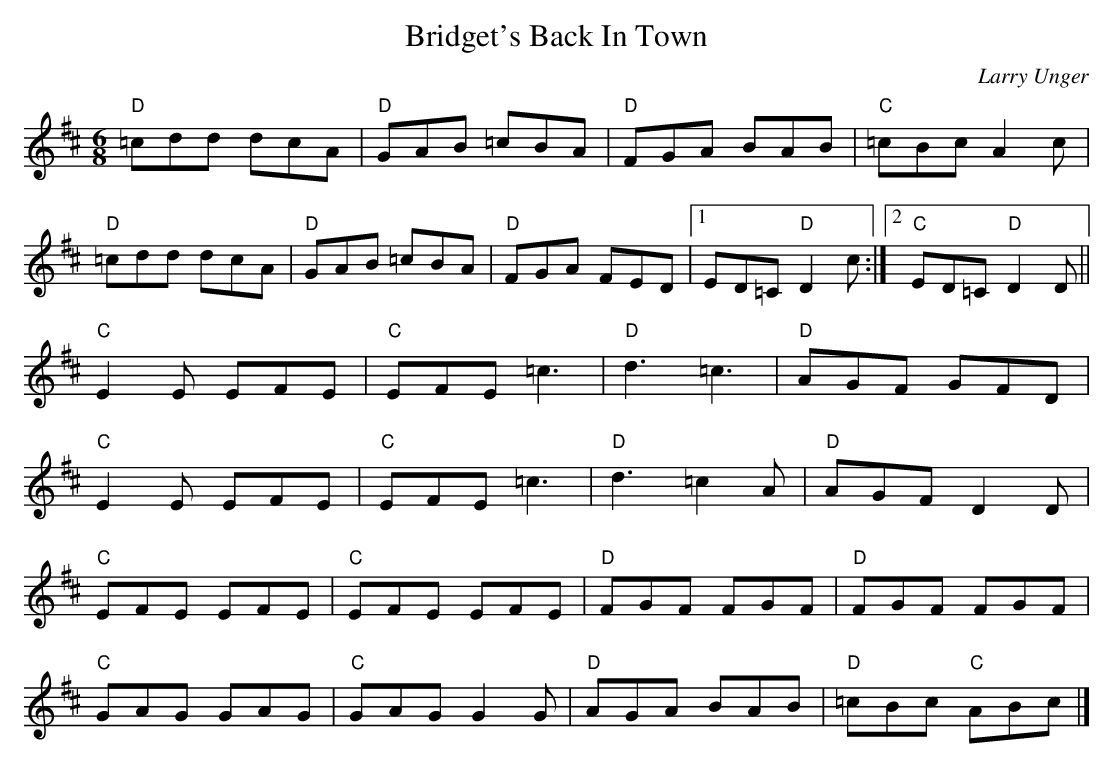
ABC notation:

X:1
T:Bridget's Back In Town
C: Larry Unger
M:6/8
L:1/8
K:D
"D"=cdd dcA|"D"GAB =cBA|"D"FGA BAB|"C"=cBc A2c|
"D"=cdd dcA|"D"GAB =cBA|"D"FGA FED |1ED=C "D"D2c:|2"C"ED=C"D"D2 D||
"C"E2E EFE |"C"EFE =c3|"D"d3 =c3|"D"AGF GFD|
"C"E2E EFE |"C"EFE =c3|"D"d3 =c2A|"D"AGF D2D|
"C"EFE EFE |"C"EFE EFE |"D"FGF FGF|"D"FGF FGF|
"C"GAG GAG|"C"GAG G2G|"D"AGA BAB|"D"=cBc "C"ABc|]
